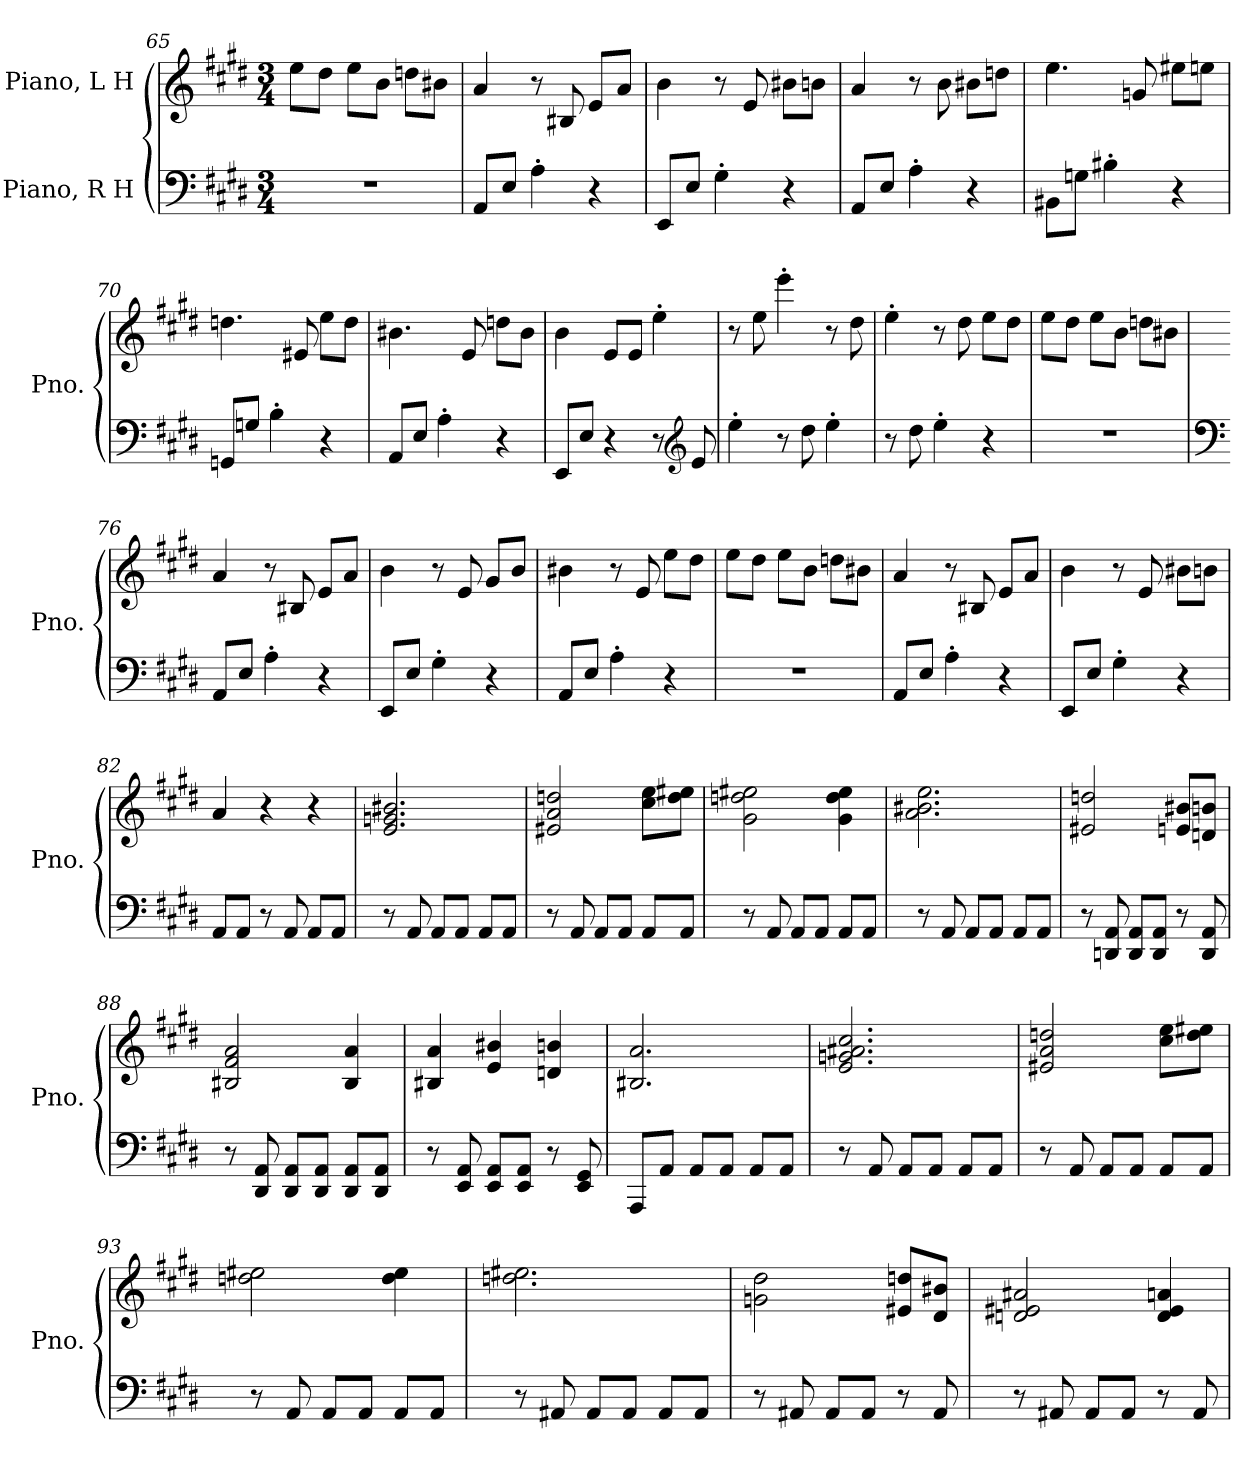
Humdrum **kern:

**kern	**kern
*part2	*part1
*staff2	*staff1
*I"Piano, R H	*I"Piano, L H
*I'Pno.	*I'Pno.
*clefF4	*clefG2
*k[f#c#g#d#]	*k[f#c#g#d#]
*M3/4	*M3/4
=65	=65
2.r	8ee\L
.	8dd#\J
.	8ee\L
.	8b\J
.	8ddn\L
.	8b#X\J
=66	=66
8AA/L	4a/
8E/J	.
4A'\	8r
.	8B#X/
4r	8e/L
.	8a/J
=67	=67
8EE/L	4b\
8E/J	.
4G#'\	8r
.	8e/
4r	8b#X\L
.	8bn\J
=68	=68
8AA/L	4a/
8E/J	.
4A'\	8r
.	8b\
4r	8b#X\L
.	8ddn\J
!!LO:LB:g=z
=69	=69
8BB#X\L	4.ee\
8Gn\J	.
4B#X'\	.
.	8gn/
4r	8ee#X\L
.	8een\J
=70	=70
8GGn/L	4.ddn\
8Gn/J	.
4B'\	.
.	8e#X/
4r	8ee\L
.	8dd\J
=71	=71
8AA/L	4.b#X\
8E/J	.
4A'\	.
.	8e/
4r	8ddn\L
.	8b#\J
=72	=72
8EE/L	4b\
8E/J	.
4r	8e/L
.	8e/J
8r	4ee'\
*clefG2	*
8e/	.
=73	=73
4ee'\	8r
.	8ee\
8r	4eee'\
8dd#\	.
4ee'\	8r
.	8dd#\
!!LO:LB:g=z
=74	=74
8r	4ee'\
8dd#\	.
4ee'\	8r
.	8dd#\
4r	8ee\L
.	8dd#\J
=75	=75
2.r	8ee\L
.	8dd#\J
.	8ee\L
.	8b\J
.	8ddn\L
.	8b#X\J
=76	=76
*clefF4	*
8AA/L	4a/
8E/J	.
4A'\	8r
.	8B#X/
4r	8e/L
.	8a/J
=77	=77
8EE/L	4b\
8E/J	.
4G#'\	8r
.	8e/
4r	8g#/L
.	8b/J
=78	=78
8AA/L	4b#X\
8E/J	.
4A'\	8r
.	8e/
4r	8ee\L
.	8dd#\J
!!LO:PB:g=z
=79	=79
2.r	8ee\L
.	8dd#\J
.	8ee\L
.	8b\J
.	8ddn\L
.	8b#X\J
=80	=80
8AA/L	4a/
8E/J	.
4A'\	8r
.	8B#X/
4r	8e/L
.	8a/J
=81	=81
8EE/L	4b\
8E/J	.
4G#'\	8r
.	8e/
4r	8b#X\L
.	8bn\J
=82	=82
8AA/L	4a/
8AA/J	.
8r	4r
8AA/	.
8AA/L	4r
8AA/J	.
=83	=83
8r	2.e/ 2.gn/ 2.b#X/
8AA/	.
8AA/L	.
8AA/J	.
8AA/L	.
8AA/J	.
!!LO:LB:g=z
=84	=84
8r	2e#X/ 2a/ 2ddn/
8AA/	.
8AA/L	.
8AA/J	.
8AA/L	8cc#\ 8ee\L
8AA/J	8dd\ 8ee#X\J
=85	=85
8r	2g#\ 2ddn\ 2ee#X\
8AA/	.
8AA/L	.
8AA/J	.
8AA/L	4g#\ 4dd\ 4ee#\
8AA/J	.
=86	=86
8r	2.a\ 2.b#X\ 2.ee\
8AA/	.
8AA/L	.
8AA/J	.
8AA/L	.
8AA/J	.
=87	=87
8r	2e#X/ 2ddn/
8DDn/ 8AA/	.
8DD/ 8AA/L	.
8DD/ 8AA/J	.
8r	8en/ 8b#X/L
8DD/ 8AA/	8dn/ 8bn/J
!!LO:LB:g=z
=88	=88
8r	2B#X/ 2f#/ 2a/
8DD#/ 8AA/	.
8DD#/ 8AA/L	.
8DD#/ 8AA/J	.
8DD#/ 8AA/L	4B#/ 4a/
8DD#/ 8AA/J	.
=89	=89
8r	4B#X/ 4a/
8EE/ 8AA/	.
8EE/ 8AA/L	4e/ 4b#X/
8EE/ 8AA/J	.
8r	4dn/ 4bn/
8EE/ 8GG#/	.
=90	=90
8AAA/L	2.B#X/ 2.a/
8AA/J	.
8AA/L	.
8AA/J	.
8AA/L	.
8AA/J	.
=91	=91
8r	2.e/ 2.gn/ 2.a#X/ 2.cc#/
8AA/	.
8AA/L	.
8AA/J	.
8AA/L	.
8AA/J	.
=92	=92
8r	2e#X/ 2a/ 2ddn/
8AA/	.
8AA/L	.
8AA/J	.
8AA/L	8cc#\ 8ee\L
8AA/J	8dd\ 8ee#X\J
!!LO:LB:g=z
=93	=93
8r	2ddn\ 2ee#X\
8AA/	.
8AA/L	.
8AA/J	.
8AA/L	4dd\ 4ee#\
8AA/J	.
=94	=94
8r	2.ddn\ 2.ee#X\
8AA#X/	.
8AA#/L	.
8AA#/J	.
8AA#/L	.
8AA#/J	.
=95	=95
8r	2gn\ 2dd#\
8AA#X/	.
8AA#/L	.
8AA#/J	.
8r	8e#X/ 8ddn/L
8AA#/	8d#/ 8b#X/J
=96	=96
8r	2dn/ 2e#X/ 2a#X/
8AA#X/	.
8AA#/L	.
8AA#/J	.
8r	4d/ 4e#/ 4an/
8AA#/	.
=	=
*-	*-
